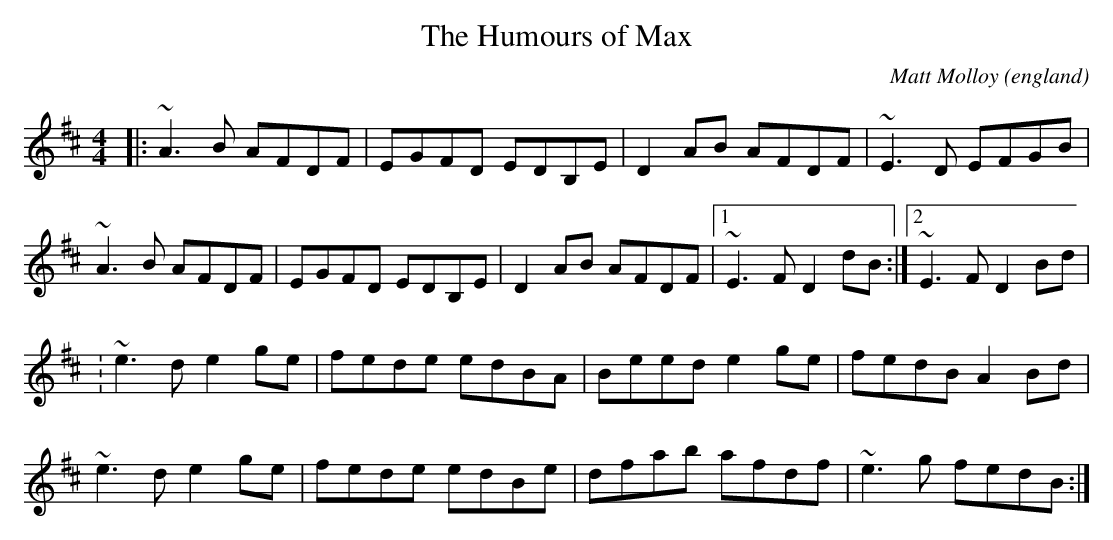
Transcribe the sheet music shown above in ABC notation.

X:1
T:Humours of Max, The
O:england
M:4/4
L:1/8
C:Matt Molloy
K:D
|:~A3B AFDF|EGFD EDB,E|D2AB AFDF|~E3D EFGB|
~A3B AFDF|EGFD EDB,E|D2AB AFDF|1~E3F D2dB:|2~E3F D2Bd|
:~e3d e2ge|fede edBA|Beed e2ge|fedB A2Bd|
~e3d e2ge|fede edBe|dfab afdf|~e3g fedB:|
